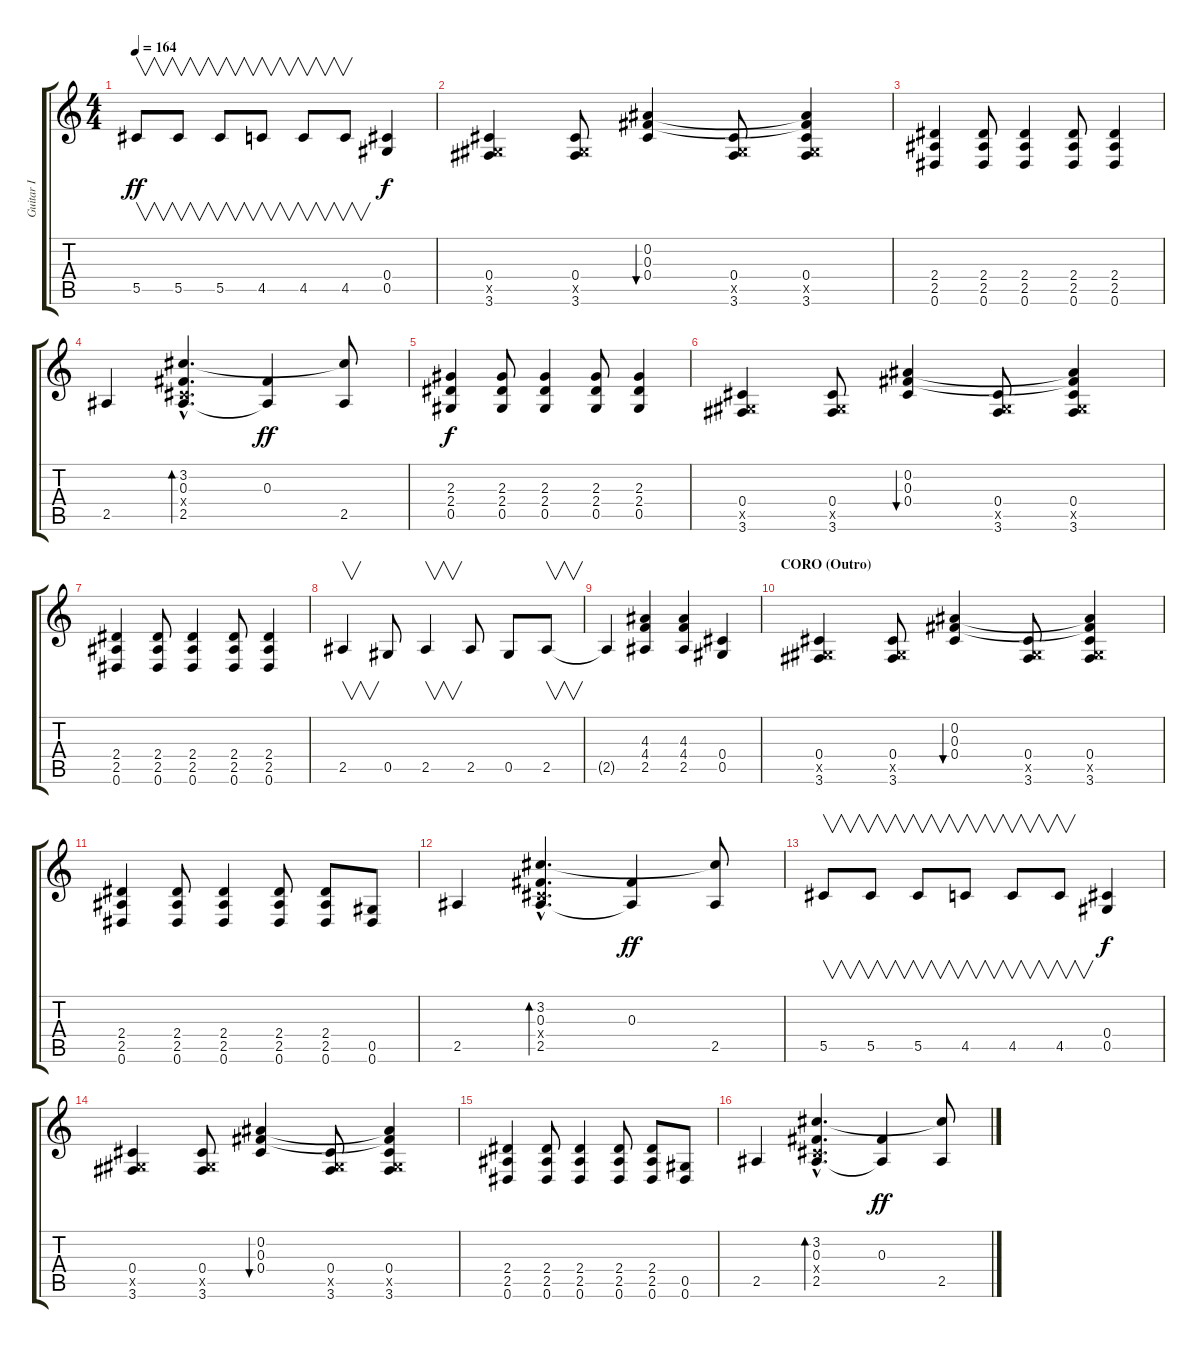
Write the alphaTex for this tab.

\track ("Guitar I" "Guitar I") {instrument distortionguitar}
\staff {score tabs}
\tuning (Eb4 Bb3 Gb3 Db3 Ab2 Eb2) {hide}
\ts (4 4)
\tempo 164
\clef g2
\ks c
5.5.8{v dy ff} 5.5.8{v} 5.5.8{v} 4.5.8{v} 4.5.8{v} 4.5.8{v} (0.4 0.5).4{dy f} |
(0.4 0.5{x} 3.6).4 (0.4 0.5{x} 3.6).8 (0.2 0.3 0.4).4{bu 60} (0.4 0.5{x} 3.6).8 (0.2{t} 0.3{t} 0.4 0.5{x} 3.6).4 |
(2.4 2.5 0.6).4 (2.4 2.5 0.6).8 (2.4 2.5 0.6).4 (2.4 2.5 0.6).8 (2.4 2.5 0.6).4 |
2.5.4 (3.2{hac} 0.3{hac} 0.4{hac x} 2.5{hac}).4{d bd 60} (0.3 2.5{t}).4{dy ff} (3.2{t} 2.5).8 |
(2.3 2.4 0.5).4{dy f} (2.3 2.4 0.5).8 (2.3 2.4 0.5).4 (2.3 2.4 0.5).8 (2.3 2.4 0.5).4 |
(0.4 0.5{x} 3.6).4 (0.4 0.5{x} 3.6).8 (0.2 0.3 0.4).4{bu 60} (0.4 0.5{x} 3.6).8 (0.2{t} 0.3{t} 0.4 0.5{x} 3.6).4 |
(2.4 2.5 0.6).4 (2.4 2.5 0.6).8 (2.4 2.5 0.6).4 (2.4 2.5 0.6).8 (2.4 2.5 0.6).4 |
2.5.4{v} 0.5.8 2.5.4{v} 2.5.8 0.5.8 2.5.8{v} |
2.5{t}.4 (4.3 4.4 2.5).4 (4.3 4.4 2.5).4 (0.4 0.5).4 |
\section ("" "CORO (Outro)")
(0.4 0.5{x} 3.6).4 (0.4 0.5{x} 3.6).8 (0.2 0.3 0.4).4{bu 60} (0.4 0.5{x} 3.6).8 (0.2{t} 0.3{t} 0.4 0.5{x} 3.6).4 |
(2.4 2.5 0.6).4 (2.4 2.5 0.6).8 (2.4 2.5 0.6).4 (2.4 2.5 0.6).8 (2.4 2.5 0.6).8 (0.5 0.6).8 |
2.5.4 (3.2{hac} 0.3{hac} 0.4{hac x} 2.5{hac}).4{d bd 60} (0.3 2.5{t}).4{dy ff} (3.2{t} 2.5).8 |
5.5.8{v} 5.5.8{v} 5.5.8{v} 4.5.8{v} 4.5.8{v} 4.5.8{v} (0.4 0.5).4{dy f} |
(0.4 0.5{x} 3.6).4 (0.4 0.5{x} 3.6).8 (0.2 0.3 0.4).4{bu 60} (0.4 0.5{x} 3.6).8 (0.2{t} 0.3{t} 0.4 0.5{x} 3.6).4 |
(2.4 2.5 0.6).4 (2.4 2.5 0.6).8 (2.4 2.5 0.6).4 (2.4 2.5 0.6).8 (2.4 2.5 0.6).8 (0.5 0.6).8 |
2.5.4 (3.2{hac} 0.3{hac} 0.4{hac x} 2.5{hac}).4{d bd 60} (0.3 2.5{t}).4{dy ff} (3.2{t} 2.5).8
